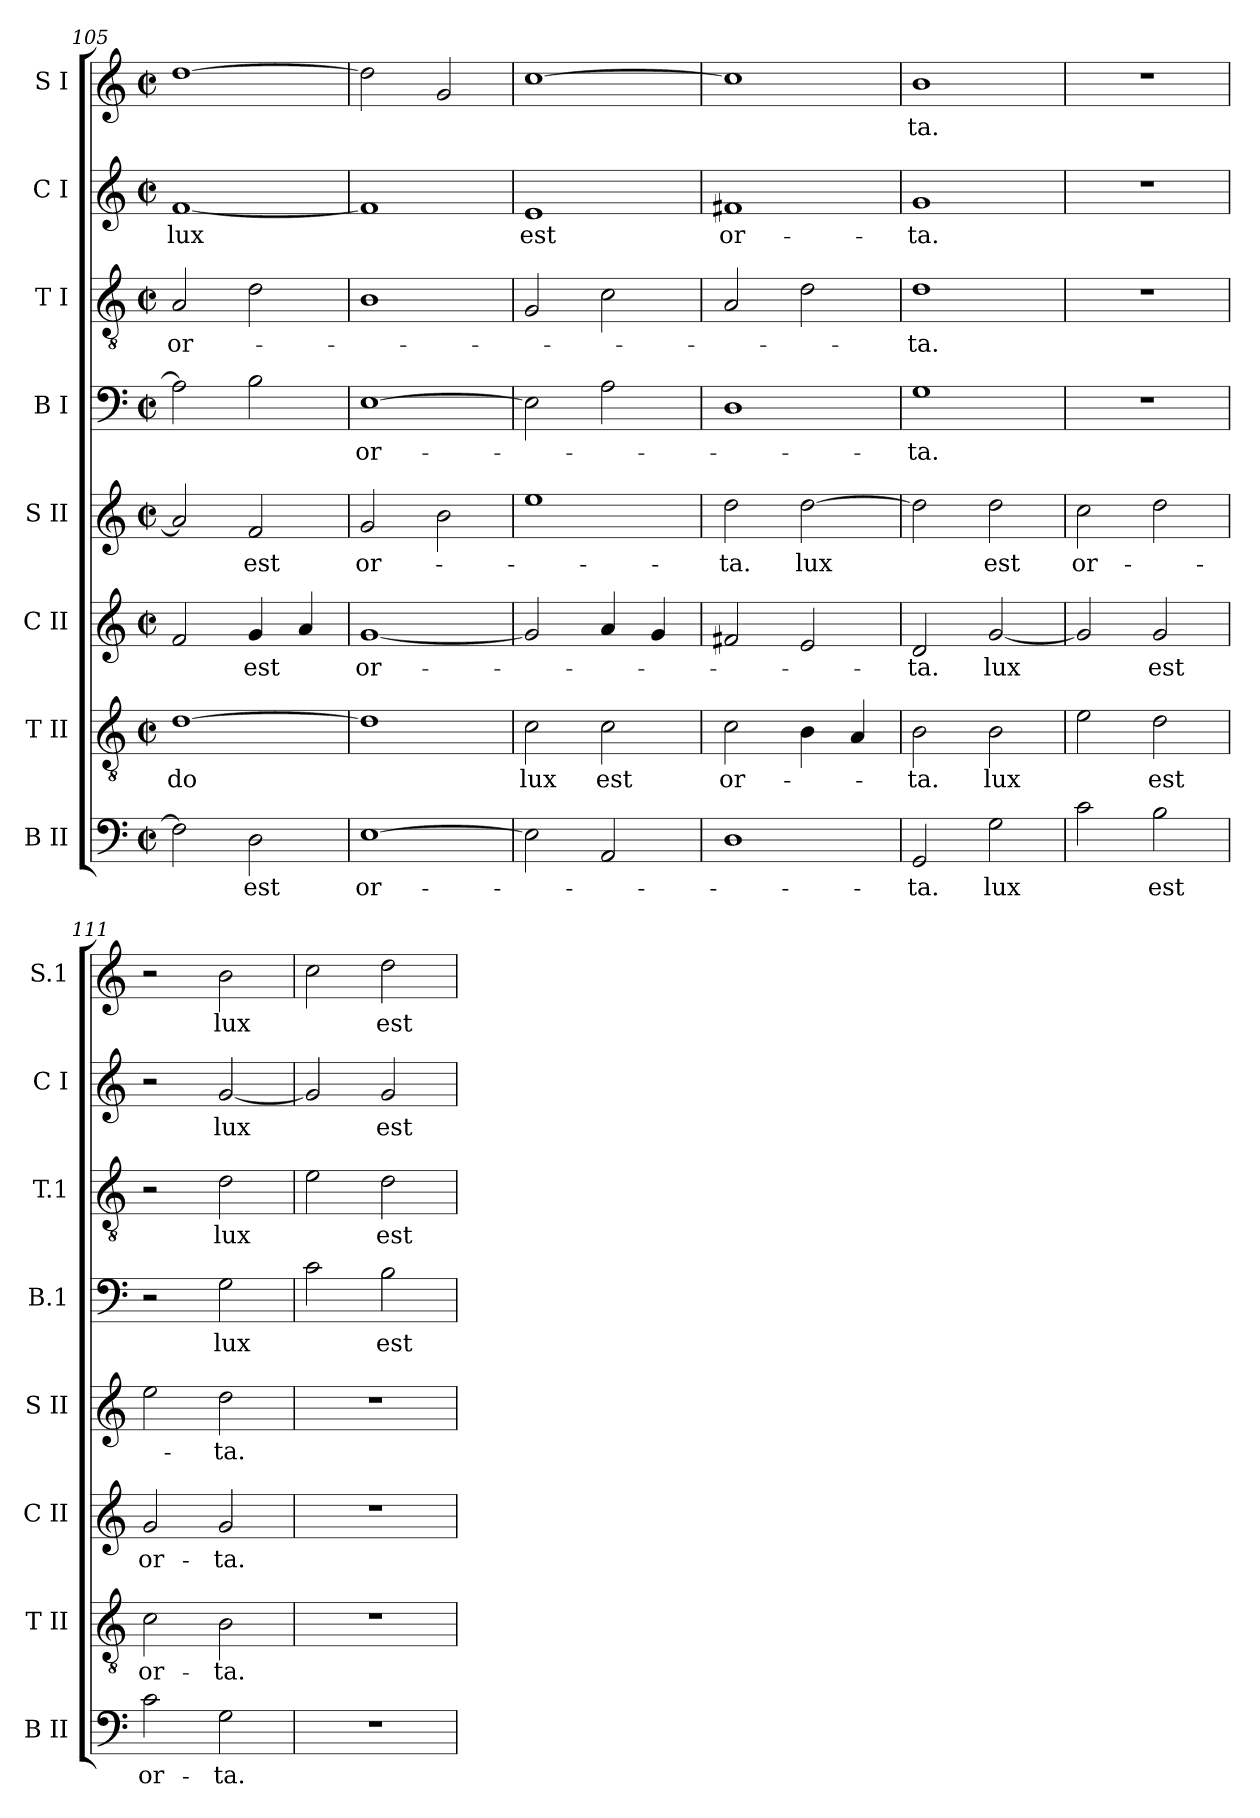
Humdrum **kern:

**kern	**text	**kern	**text	**kern	**text	**kern	**text	**kern	**text	**kern	**text	**kern	**text	**kern	**text
*part8	*part8	*part7	*part7	*part6	*part6	*part5	*part5	*part4	*part4	*part3	*part3	*part2	*part2	*part1	*part1
*staff8	*staff8	*staff7	*staff7	*staff6	*staff6	*staff5	*staff5	*staff4	*staff4	*staff3	*staff3	*staff2	*staff2	*staff1	*staff1
*I"B II	*	*I"T II	*	*I"C II	*	*I"S II	*	*I"B I	*	*I"T I	*	*I"C I	*	*I"S I	*
*I'B II	*	*I'T II	*	*I'C II	*	*I'S II	*	*I'B.1	*	*I'T.1	*	*I'C I	*	*I'S.1	*
*clefF4	*	*clefGv2	*	*clefG2	*	*clefG2	*	*clefF4	*	*clefGv2	*	*clefG2	*	*clefG2	*
*k[]	*	*k[]	*	*k[]	*	*k[]	*	*k[]	*	*k[]	*	*k[]	*	*k[]	*
*C:	*	*C:	*	*C:	*	*C:	*	*C:	*	*C:	*	*C:	*	*C:	*
*M2/2	*	*M2/2	*	*M2/2	*	*M2/2	*	*M2/2	*	*M2/2	*	*M2/2	*	*M2/2	*
*met(c|)	*	*met(c|)	*	*met(c|)	*	*met(c|)	*	*met(c|)	*	*met(c|)	*	*met(c|)	*	*met(c|)	*
=105	=105	=105	=105	=105	=105	=105	=105	=105	=105	=105	=105	=105	=105	=105	=105
!	!	!	!LO:LY:b	!	!	!	!	!	!	!	!LO:LY:b	!	!LO:LY:b	!	!
2F\]	.	[1d	-do	2f/	.	2a/]	.	2A\]	.	2A/	or-	[1f	lux	[1dd	.
!	!LO:LY:b	!	!	!	!LO:LY:b	!	!LO:LY:b	!	!	!	!	!	!	!	!
2D\	est	.	.	4g/	est	2f/	est	2B\	.	2d\	.	.	.	.	.
.	.	.	.	4a/	.	.	.	.	.	.	.	.	.	.	.
=106	=106	=106	=106	=106	=106	=106	=106	=106	=106	=106	=106	=106	=106	=106	=106
!	!LO:LY:b	!	!	!	!LO:LY:b	!	!LO:LY:b	!	!LO:LY:b	!	!	!	!	!	!
[1E	or-	1d]	.	[1g	or-	2g/	or-	[1E	or-	1B	.	1f]	.	2dd\]	.
.	.	.	.	.	.	2b\	.	.	.	.	.	.	.	2g/	.
=107	=107	=107	=107	=107	=107	=107	=107	=107	=107	=107	=107	=107	=107	=107	=107
!	!	!	!LO:LY:b	!	!	!	!	!	!	!	!	!	!LO:LY:b	!	!
2E\]	.	2c\	lux	2g/]	.	1ee	.	2E\]	.	2G/	.	1e	est	[1cc	.
!	!	!	!LO:LY:b	!	!	!	!	!	!	!	!	!	!	!	!
2AA/	.	2c\	est	4a/	.	.	.	2A\	.	2c\	.	.	.	.	.
.	.	.	.	4g/	.	.	.	.	.	.	.	.	.	.	.
!!LO:LB:g=z
=108	=108	=108	=108	=108	=108	=108	=108	=108	=108	=108	=108	=108	=108	=108	=108
!	!	!	!LO:LY:b	!	!	!	!LO:LY:b	!	!	!	!	!	!LO:LY:b	!	!
1D	.	2c\	or-	2f#X/	.	2dd\	-ta.	1D	.	2A/	.	1f#X	or-	1cc]	.
!	!	!	!	!	!	!	!LO:LY:b	!	!	!	!	!	!	!	!
.	.	4B\	.	2e/	.	[2dd\	lux	.	.	2d\	.	.	.	.	.
.	.	4A/	.	.	.	.	.	.	.	.	.	.	.	.	.
=109	=109	=109	=109	=109	=109	=109	=109	=109	=109	=109	=109	=109	=109	=109	=109
!	!LO:LY:b	!	!LO:LY:b	!	!LO:LY:b	!	!	!	!LO:LY:b	!	!LO:LY:b	!	!LO:LY:b	!	!LO:LY:b
2GG/	-ta.	2B\	-ta.	2d/	-ta.	2dd\]	.	1G	-ta.	1d	-ta.	1g	-ta.	1b	-ta.
!	!LO:LY:b	!	!LO:LY:b	!	!LO:LY:b	!	!LO:LY:b	!	!	!	!	!	!	!	!
2G\	lux	2B\	lux	[2g/	lux	2dd\	est	.	.	.	.	.	.	.	.
=110	=110	=110	=110	=110	=110	=110	=110	=110	=110	=110	=110	=110	=110	=110	=110
!	!	!	!	!	!	!	!LO:LY:b	!	!	!	!	!	!	!	!
2c\	.	2e\	.	2g/]	.	2cc\	or-	1r	.	1r	.	1r	.	1r	.
!	!LO:LY:b	!	!LO:LY:b	!	!LO:LY:b	!	!	!	!	!	!	!	!	!	!
2B\	est	2d\	est	2g/	est	2dd\	.	.	.	.	.	.	.	.	.
=111	=111	=111	=111	=111	=111	=111	=111	=111	=111	=111	=111	=111	=111	=111	=111
!	!LO:LY:b	!	!LO:LY:b	!	!LO:LY:b	!	!	!	!	!	!	!	!	!	!
2c\	or-	2c\	or-	2g/	or-	2ee\	.	2r	.	2r	.	2r	.	2r	.
!	!LO:LY:b	!	!LO:LY:b	!	!LO:LY:b	!	!LO:LY:b	!	!LO:LY:b	!	!LO:LY:b	!	!LO:LY:b	!	!LO:LY:b
2G\	-ta.	2B\	-ta.	2g/	-ta.	2dd\	-ta.	2G\	lux	2d\	lux	[2g/	lux	2b\	lux
=112	=112	=112	=112	=112	=112	=112	=112	=112	=112	=112	=112	=112	=112	=112	=112
1r	.	1r	.	1r	.	1r	.	2c\	.	2e\	.	2g/]	.	2cc\	.
!	!	!	!	!	!	!	!	!	!LO:LY:b	!	!LO:LY:b	!	!LO:LY:b	!	!LO:LY:b
.	.	.	.	.	.	.	.	2B\	est	2d\	est	2g/	est	2dd\	est
=	=	=	=	=	=	=	=	=	=	=	=	=	=	=	=
*-	*-	*-	*-	*-	*-	*-	*-	*-	*-	*-	*-	*-	*-	*-	*-
